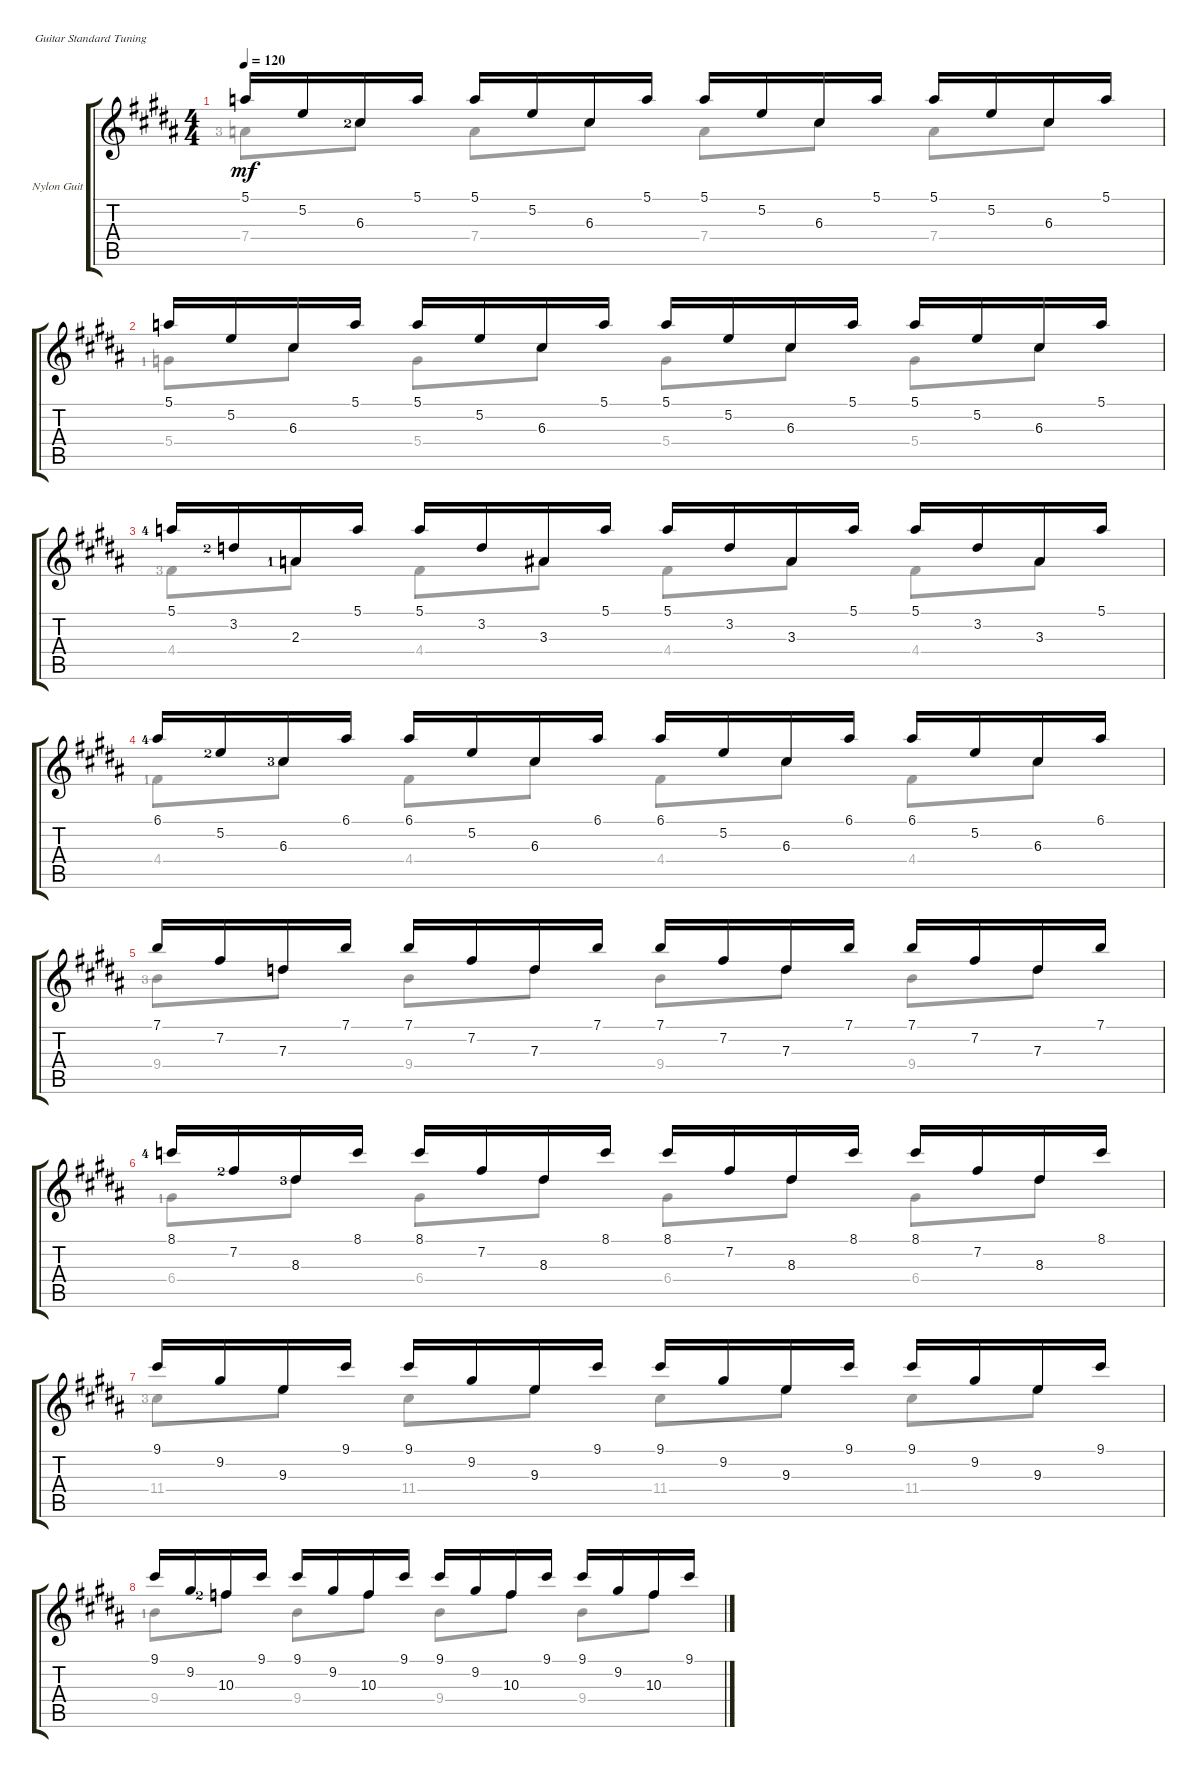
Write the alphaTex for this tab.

\defaultSystemsLayout 4
\bracketExtendMode groupsimilarinstruments
\firstSystemTrackNameOrientation horizontal
\otherSystemsTrackNameOrientation horizontal
\track ("Nylon Guitar" "Nylon Guit") {instrument acousticguitarsteel}
\staff {score tabs}
\tuning (E4 B3 G3 D3 A2 E2)
\voice
\ts (4 4)
\tempo 120
\clef g2
\ks b
5.1.16{dy mf} 5.2.16 6.3{lf 3}.16 5.1.16 5.1.16 5.2.16 6.3.16 5.1.16 5.1.16 5.2.16 6.3.16 5.1.16 5.1.16 5.2.16 6.3.16 5.1.16 |
5.1.16 5.2.16 6.3.16 5.1.16 5.1.16 5.2.16 6.3.16 5.1.16 5.1.16 5.2.16 6.3.16 5.1.16 5.1.16 5.2.16 6.3.16 5.1.16 |
5.1{lf 5}.16 3.2{lf 3}.16 2.3{lf 2}.16 5.1.16 5.1.16 3.2.16 3.3.16 5.1.16 5.1.16 3.2.16 3.3.16 5.1.16 5.1.16 3.2.16 3.3.16 5.1.16 |
6.1{lf 5}.16 5.2{lf 3}.16 6.3{lf 4}.16 6.1.16 6.1.16 5.2.16 6.3.16 6.1.16 6.1.16 5.2.16 6.3.16 6.1.16 6.1.16 5.2.16 6.3.16 6.1.16 |
7.1.16 7.2.16 7.3.16 7.1.16 7.1.16 7.2.16 7.3.16 7.1.16 7.1.16 7.2.16 7.3.16 7.1.16 7.1.16 7.2.16 7.3.16 7.1.16 |
8.1{lf 5}.16 7.2{lf 3}.16 8.3{lf 4}.16 8.1.16 8.1.16 7.2.16 8.3.16 8.1.16 8.1.16 7.2.16 8.3.16 8.1.16 8.1.16 7.2.16 8.3.16 8.1.16 |
9.1.16 9.2.16 9.3.16 9.1.16 9.1.16 9.2.16 9.3.16 9.1.16 9.1.16 9.2.16 9.3.16 9.1.16 9.1.16 9.2.16 9.3.16 9.1.16 |
9.1.16 9.2.16 10.3{lf 3}.16 9.1.16 9.1.16 9.2.16 10.3.16 9.1.16 9.1.16 9.2.16 10.3.16 9.1.16 9.1.16 9.2.16 10.3.16 9.1.16
\voice
\clef g2
\ottava regular
\simile none
\ks b
7.4{lf 4}.8{dy mf} 6.3{lf 3}.8 7.4.8 6.3.8 7.4.8 6.3.8 7.4.8 6.3.8 |
5.4{lf 2}.8 6.3.8 5.4.8 6.3.8 5.4.8 6.3.8 5.4.8 6.3.8 |
4.4{lf 4}.8 2.3{lf 2}.8 4.4.8 3.3.8 4.4.8 3.3.8 4.4.8 3.3.8 |
4.4{lf 2}.8 6.3{lf 4}.8 4.4.8 6.3.8 4.4.8 6.3.8 4.4.8 6.3.8 |
9.4{lf 4}.8 7.3.8 9.4.8 7.3.8 9.4.8 7.3.8 9.4.8 7.3.8 |
6.4{lf 2}.8 8.3{lf 4}.8 6.4.8 8.3.8 6.4.8 8.3.8 6.4.8 8.3.8 |
11.4{lf 4}.8 9.3.8 11.4.8 9.3.8 11.4.8 9.3.8 11.4.8 9.3.8 |
9.4{lf 2}.8 10.3{lf 3}.8 9.4.8 10.3.8 9.4.8 10.3.8 9.4.8 10.3.8
